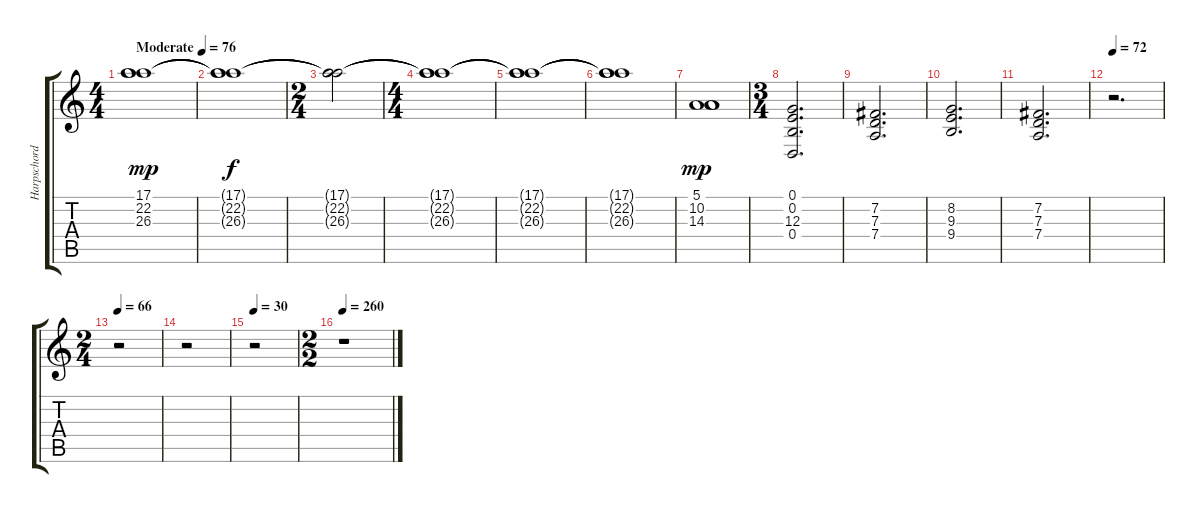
\track ("Harpschord" "Harpschord") {instrument harpsichord}
\staff {score tabs}
\tuning (E4 B3 G3 D3 A2 E2) {hide}
\ts (4 4)
\tempo (76 "Moderate")
\clef g2
\ks c
(17.1 22.2 26.3).1{dy mp instrument harpsichord} |
(17.1{t} 22.2{t} 26.3{t}).1{dy f} |
\ts (2 4)
(17.1{t} 22.2{t} 26.3{t}).2 |
\ts (4 4)
(17.1{t} 22.2{t} 26.3{t}).1 |
(17.1{t} 22.2{t} 26.3{t}).1 |
(17.1{t} 22.2{t} 26.3{t}).1 |
(5.1 10.2 14.3).1{dy mp} |
\ts (3 4)
(0.1 0.2 12.3 0.4).2{d} |
(7.2 7.3 7.4).2{d} |
(8.2 9.3 9.4).2{d} |
(7.2 7.3 7.4).2{d} |
\tempo 72
r.2{d} |
\ts (2 4)
\tempo 66
r.2 |
r.2 |
\tempo 30
r.2 |
\ts (2 2)
\tempo 260
r.1
